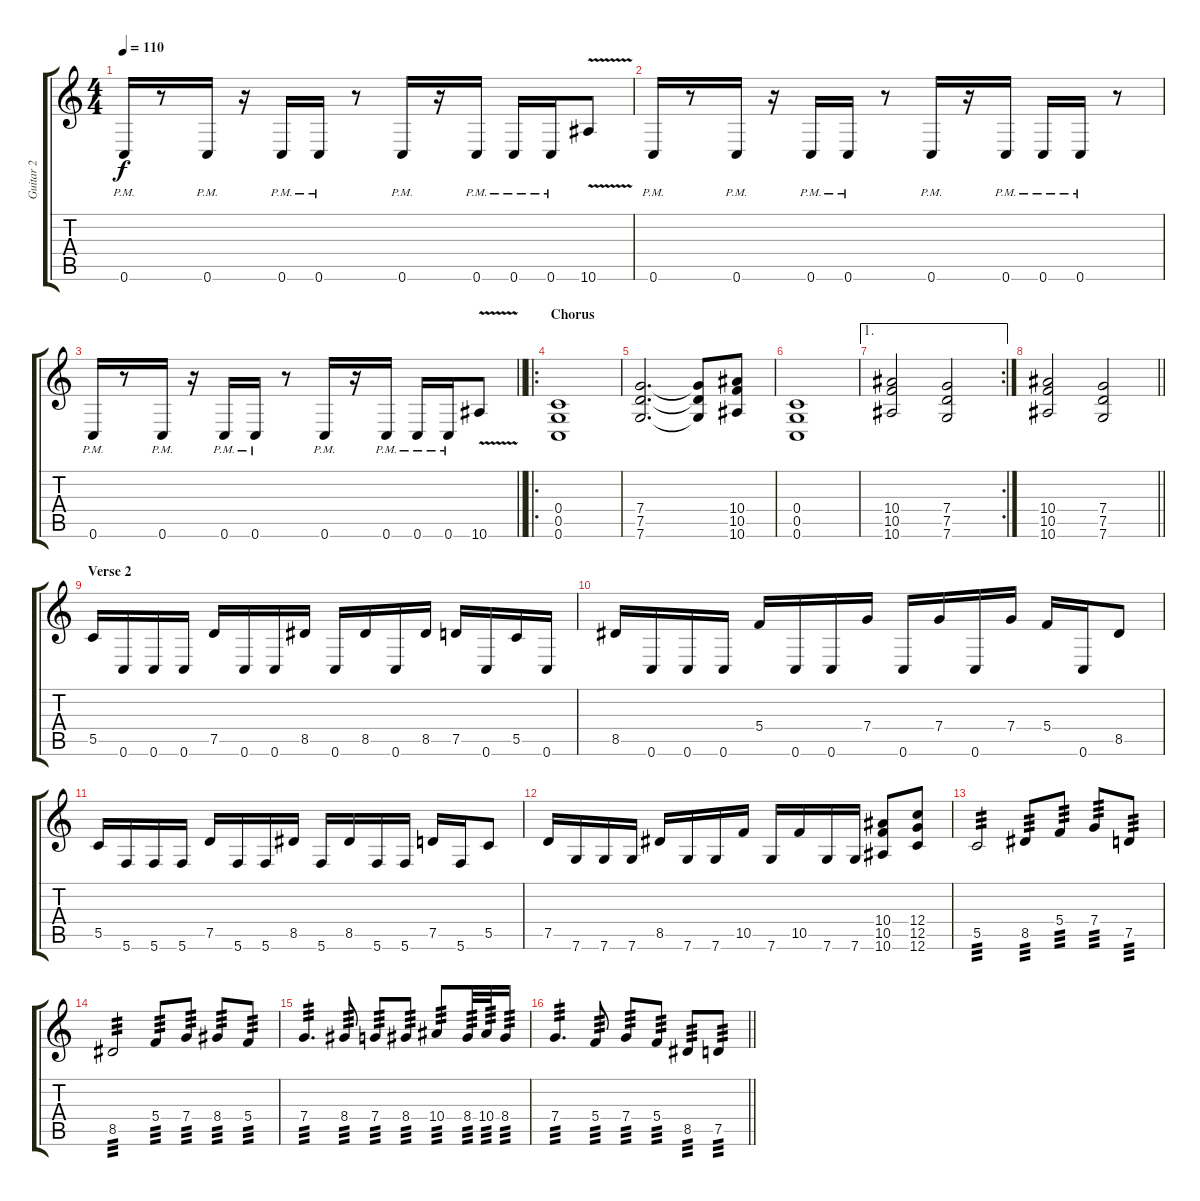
\track ("Guitar 2" "Guitar 2") {instrument distortionguitar}
\staff {score tabs}
\tuning (D4 A3 F3 C3 G2 C2) {hide}
\ts (4 4)
\tempo 110
\clef g2
\ks c
0.6{pm}.16{dy f} r.8 0.6{pm}.16 r.16 0.6{pm}.16 0.6{pm}.16 r.8 0.6{pm}.16 r.16 0.6{pm}.16 0.6{pm}.16 0.6{pm}.16 10.6{v}.8 |
0.6{pm}.16 r.8 0.6{pm}.16 r.16 0.6{pm}.16 0.6{pm}.16 r.8 0.6{pm}.16 r.16 0.6{pm}.16 0.6{pm}.16 0.6{pm}.16 r.8 |
\barLineRight lightlight
0.6{pm}.16 r.8 0.6{pm}.16 r.16 0.6{pm}.16 0.6{pm}.16 r.8 0.6{pm}.16 r.16 0.6{pm}.16 0.6{pm}.16 0.6{pm}.16 10.6{v}.8 |
\ro
\section ("" "Chorus")
(0.4 0.5 0.6).1 |
(7.4 7.5 7.6).2{d} (7.4{t} 7.5{t} 7.6{t}).8 (10.4 10.5 10.6).8 |
(0.4 0.5 0.6).1 |
\ae 1
\rc 2
(10.4 10.5 10.6).2 (7.4 7.5 7.6).2 |
\barLineRight lightlight
(10.4 10.5 10.6).2 (7.4 7.5 7.6).2 |
\section ("" "Verse 2")
5.5.16 0.6.16 0.6.16 0.6.16 7.5.16 0.6.16 0.6.16 8.5.16 0.6.16 8.5.16 0.6.16 8.5.16 7.5.16 0.6.16 5.5.16 0.6.16 |
8.5.16 0.6.16 0.6.16 0.6.16 5.4.16 0.6.16 0.6.16 7.4.16 0.6.16 7.4.16 0.6.16 7.4.16 5.4.16 0.6.16 8.5.8 |
5.5.16 5.6.16 5.6.16 5.6.16 7.5.16 5.6.16 5.6.16 8.5.16 5.6.16 8.5.16 5.6.16 5.6.16 7.5.16 5.6.16 5.5.8 |
7.5.16 7.6.16 7.6.16 7.6.16 8.5.16 7.6.16 7.6.16 10.5.16 7.6.16 10.5.16 7.6.16 7.6.16 (10.4 10.5 10.6).8 (12.4 12.5 12.6).8 |
5.5.2{tp 3} 8.5.8{tp 3} 5.4.8{tp 3} 7.4.8{tp 3} 7.5.8{tp 3} |
8.5.2{tp 3} 5.4.8{tp 3} 7.4.8{tp 3} 8.4.8{tp 3} 5.4.8{tp 3} |
7.4.4{d tp 3} 8.4.8{tp 3} 7.4.8{tp 3} 8.4.8{tp 3} 10.4.8{tp 3} 8.4.32{tp 3} 10.4.32{tp 3} 8.4.16{tp 3} |
\barLineRight lightlight
7.4.4{d tp 3} 5.4.8{tp 3} 7.4.8{tp 3} 5.4.8{tp 3} 8.5.8{tp 3} 7.5.8{tp 3}
